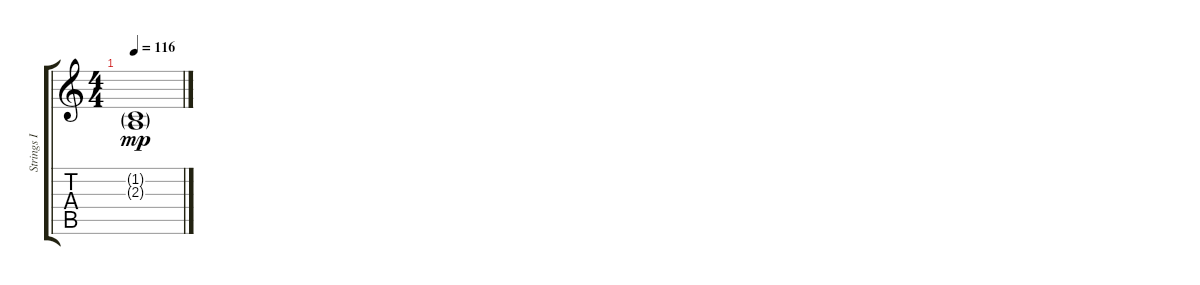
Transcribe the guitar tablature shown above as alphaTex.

\track ("Strings I" "Strings I") {instrument stringensemble1}
\staff {score tabs}
\tuning (E4 B3 G3 D3 A2 E2) {hide}
\ts (4 4)
\tempo 116
\clef g2
\ks c
(1.2{g} 2.3{g}).1{dy mp}
